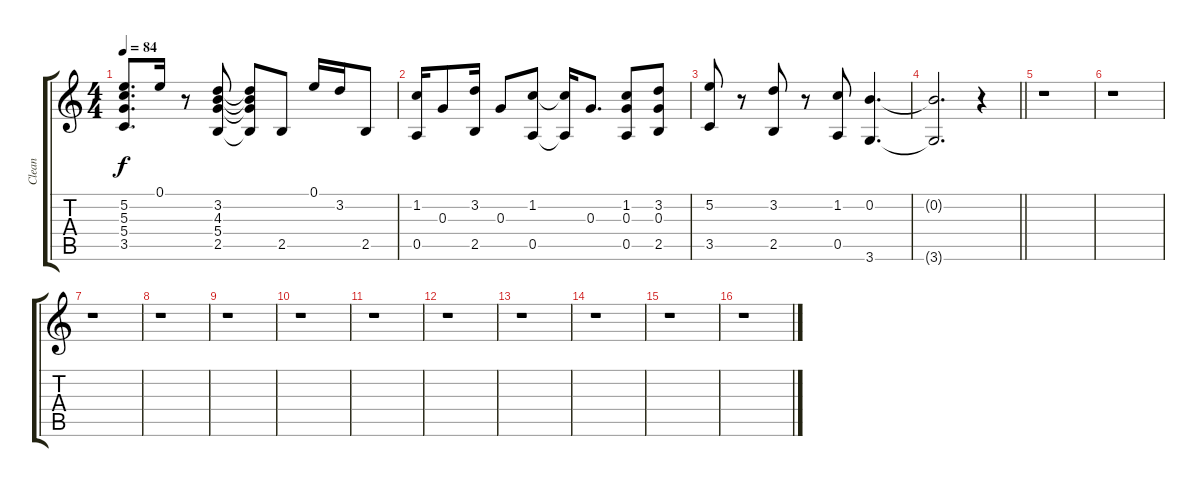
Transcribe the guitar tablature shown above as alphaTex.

\track ("Clean" "Clean") {instrument electricguitarclean}
\staff {score tabs}
\tuning (E4 B3 G3 D3 A2 E2) {hide}
\ts (4 4)
\tempo 84
\clef g2
\ks c
(5.2 5.3 5.4 3.5).8{d dy f} 0.1.16 r.8 (3.2 4.3 5.4 2.5).8 (3.2{t} 4.3{t} 5.4{t} 2.5{t}).8 2.5.8 0.1.16 3.2.16 2.5.8 |
(1.2 0.5).16 0.3.8 (3.2 2.5).16 0.3.8 (1.2 0.5).8 (1.2{t} 0.5{t}).16 0.3.8{d} (1.2 0.3 0.5).8 (3.2 0.3 2.5).8 |
(5.2 3.5).8 r.8 (3.2 2.5).8 r.8 (1.2 0.5).8 (0.2 3.6).4{d} |
\barLineRight lightlight
(0.2{t} 3.6{t}).2{d} r.4 |
r.1 |
r.1 |
r.1 |
r.1 |
r.1 |
r.1 |
r.1 |
r.1 |
r.1 |
r.1 |
r.1 |
r.1
